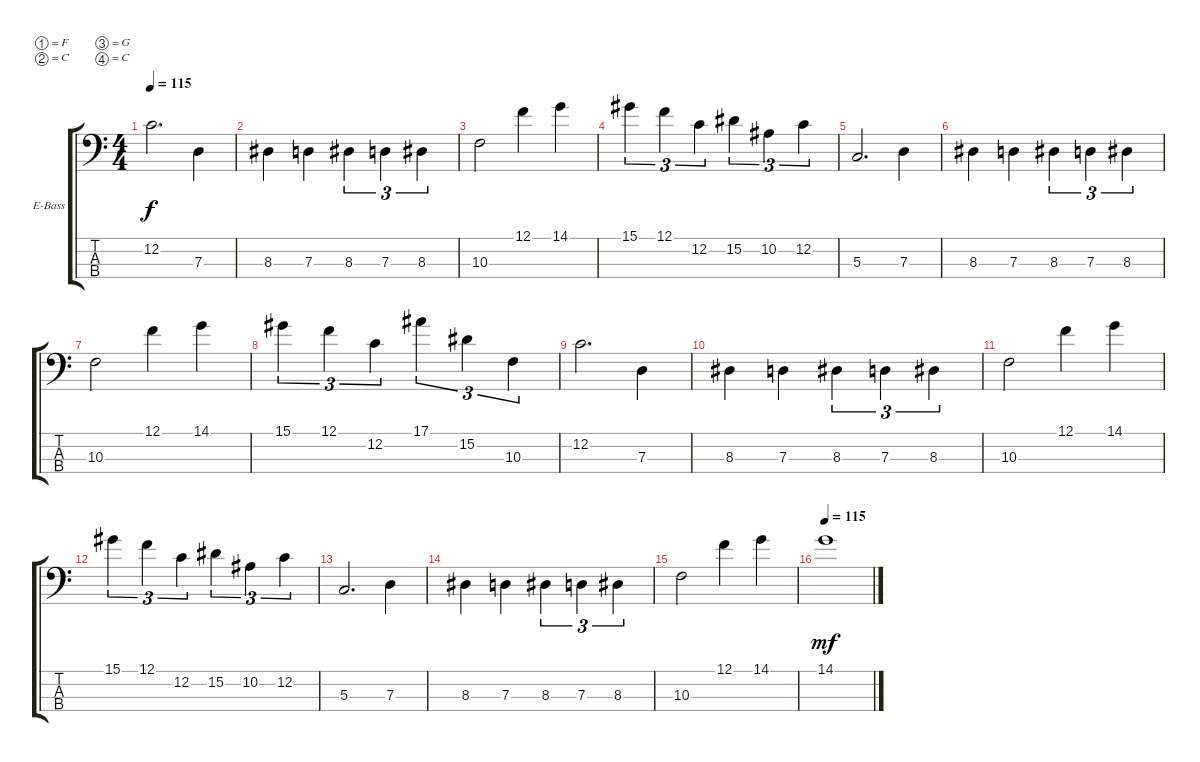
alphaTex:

\bracketExtendMode groupsimilarinstruments
\firstSystemTrackNameOrientation horizontal
\otherSystemsTrackNameOrientation horizontal
\track ("Kristian - Bass" "E-Bass") {instrument electricbassfinger}
\staff {score tabs}
\tuning (F2 C2 G1 C1)
\ts (4 4)
\tempo 115
\clef f4
\ks c
12.2.2{d dy f} 7.3.4 |
8.3.4 7.3.4 8.3.4{tu (3 2)} 7.3.4{tu (3 2)} 8.3.4{tu (3 2)} |
10.3.2 12.1.4 14.1.4 |
15.1.4{tu (3 2)} 12.1.4{tu (3 2)} 12.2.4{tu (3 2)} 15.2.4{tu (3 2)} 10.2.4{tu (3 2)} 12.2.4{tu (3 2)} |
5.3.2{d} 7.3.4 |
8.3.4 7.3.4 8.3.4{tu (3 2)} 7.3.4{tu (3 2)} 8.3.4{tu (3 2)} |
10.3.2 12.1.4 14.1.4 |
15.1.4{tu (3 2)} 12.1.4{tu (3 2)} 12.2.4{tu (3 2)} 17.1.4{tu (3 2)} 15.2.4{tu (3 2)} 10.3.4{tu (3 2)} |
12.2.2{d} 7.3.4 |
8.3.4 7.3.4 8.3.4{tu (3 2)} 7.3.4{tu (3 2)} 8.3.4{tu (3 2)} |
10.3.2 12.1.4 14.1.4 |
15.1.4{tu (3 2)} 12.1.4{tu (3 2)} 12.2.4{tu (3 2)} 15.2.4{tu (3 2)} 10.2.4{tu (3 2)} 12.2.4{tu (3 2)} |
5.3.2{d} 7.3.4 |
8.3.4 7.3.4 8.3.4{tu (3 2)} 7.3.4{tu (3 2)} 8.3.4{tu (3 2)} |
10.3.2 12.1.4 14.1.4 |
\tempo (115 0.00625)
14.1.1{dy mf}
